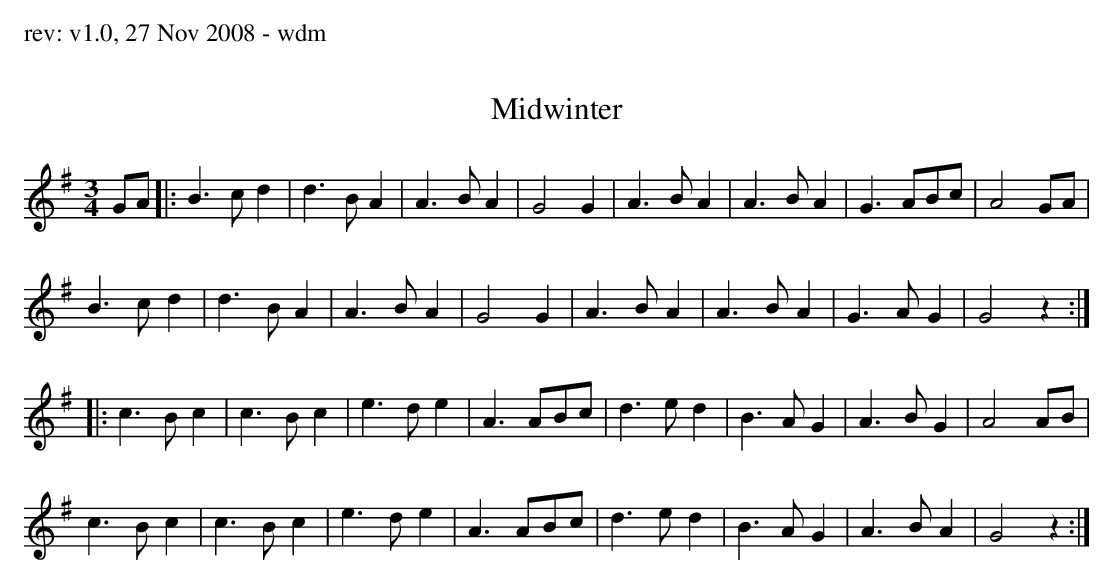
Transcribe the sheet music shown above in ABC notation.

X:1
T: Midwinter
M: 3/4
L: 1/8
K: Gmaj
GA|:B3cd2 | d3BA2 | A3BA2 |G4G2 | A3BA2 | A3BA2 | G3ABc | A4GA |
B3cd2 | d3BA2 | A3BA2 | G4G2 | A3BA2 | A3BA2 | G3AG2 |G4z2 :|
|:c3Bc2 | c3Bc2 | e3de2 | A3 ABc | d3 ed2 |B3 AG2 | A3BG2 | A4AB |
c3Bc2 | c3Bc2 | e3de2 | A3 ABc | d3 ed2 | B3 AG2 | A3 BA2 | G4 z2:|
